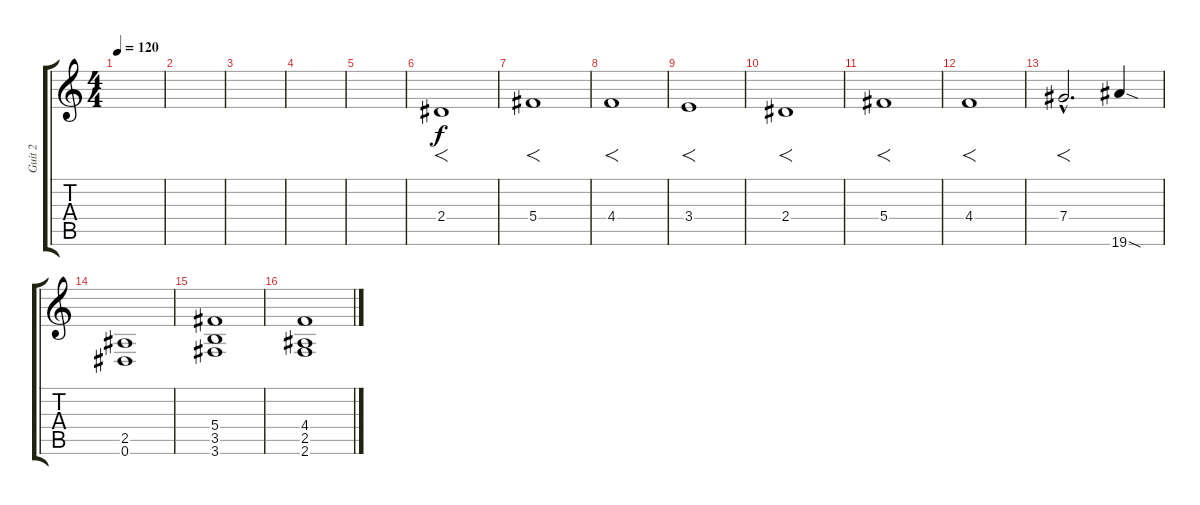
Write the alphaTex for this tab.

\track ("Guit 2" "Guit 2") {instrument distortionguitar}
\staff {score tabs}
\tuning (Eb4 Bb3 Gb3 Db3 Ab2 Eb2) {hide}
\ts (4 4)
\tempo 120
\clef g2
\ks c
|
|
|
|
|
2.4.1{f} |
5.4.1{f} |
4.4.1{f} |
3.4.1{f} |
2.4.1{f} |
5.4.1{f} |
4.4.1{f} |
7.4{hac}.2{f d} 19.6{sod}.4 |
(2.5 0.6).1 |
(5.4 3.5 3.6).1 |
(4.4 2.5 2.6).1
